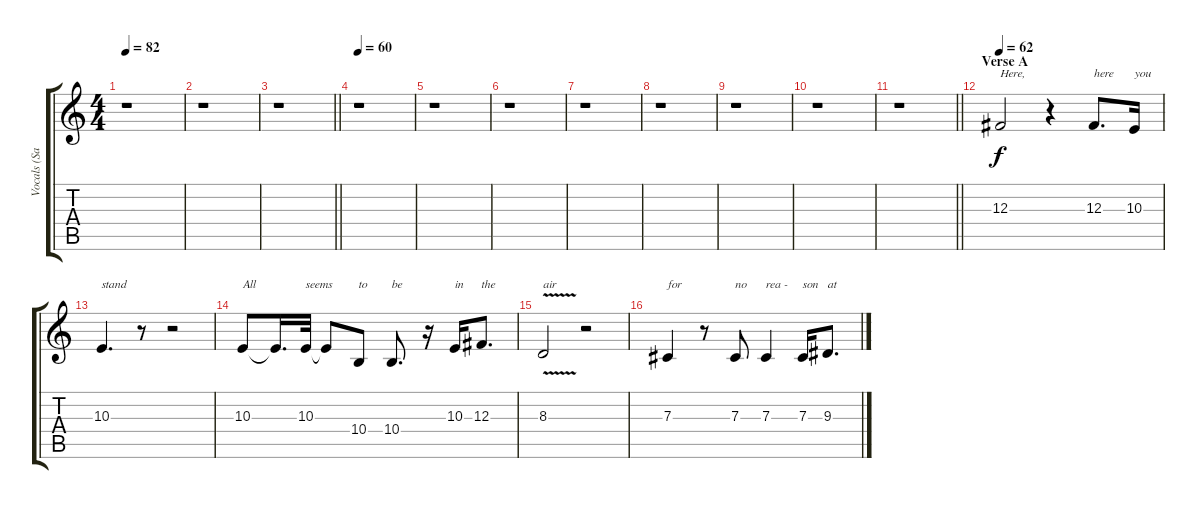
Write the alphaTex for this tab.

\track ("Vocals (Sabine)" "Vocals (Sa") {instrument flute}
\staff {score tabs}
\tuning (Eb4 Bb3 Gb3 Db3 Ab2 Eb2) {hide}
\ts (4 4)
\tempo 82
\clef g2
\ks c
r.1{dy f} |
r.1 |
\barLineRight lightlight
r.1 |
\section ("" "")
\tempo 60
r.1 |
r.1 |
r.1 |
r.1 |
r.1 |
r.1 |
r.1 |
\barLineRight lightlight
r.1 |
\section ("" "Verse A")
\tempo 62
12.3.2{txt "Here,"} r.4 12.3.8{d txt "here"} 10.3.16{txt "you"} |
10.3.4{d txt "stand"} r.8 r.2 |
10.3.8{txt "All"} 10.3{t}.16{d} 10.3.32{txt "seems"} 10.3{t}.8 10.4.8{txt "to"} 10.4.8{d txt "be"} r.16 10.3.16{txt "in"} 12.3.8{d txt "the"} |
8.3{v}.2{txt "air"} r.2 |
7.3.4{txt "for"} r.8 7.3.8{txt "no"} 7.3.4{txt "rea -"} 7.3.16{txt "son"} 9.3.8{d txt "at"}
